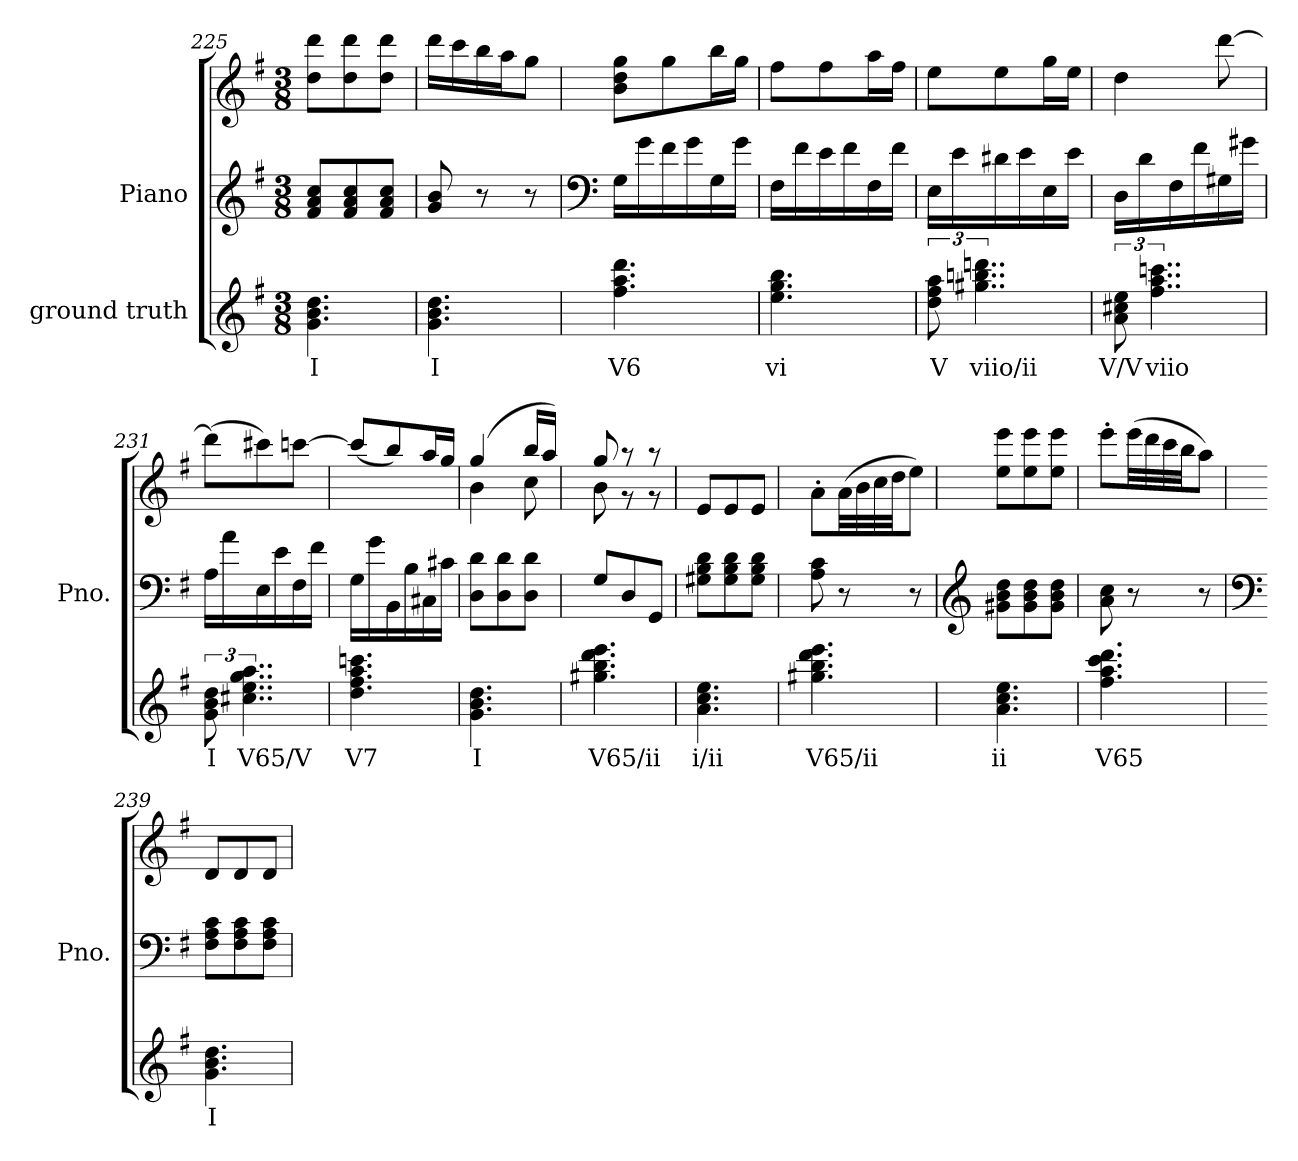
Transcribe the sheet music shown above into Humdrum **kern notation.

**kern	**text	**kern	**kern
*part2	*part2	*part1	*part1
*staff3	*staff3	*staff2	*staff1
*I"ground truth	*	*I"Piano	*
*	*	*I'Pno.	*
*	*	*clefG2	*clefG2
*k[f#]	*	*k[f#]	*k[f#]
*G:	*	*G:	*G:
*M3/8	*	*M3/8	*M3/8
=225	=225	=225	=225
4.g 4.b 4.dd	I	8f#/ 8a/ 8cc/L	8dd\ 8ddd\L
.	.	8f#/ 8a/ 8cc/	8dd\ 8ddd\
.	.	8f#/ 8a/ 8cc/J	8dd\ 8ddd\J
=226	=226	=226	=226
4.g 4.b 4.dd	I	8g/ 8b/	16ddd\LL
.	.	.	16ccc\
.	.	8r	16bb\
.	.	.	16aa\J
.	.	8r	8gg\J
=227	=227	=227	=227
*	*	*clefF4	*
4.ff# 4.aa 4.ddd	V6	16G\LL	8b\ 8dd\ 8gg\L
.	.	16g\	.
.	.	16f#\	8gg\
.	.	16g\	.
.	.	16G\	16bb\L
.	.	16g\JJ	16gg\JJ
=228	=228	=228	=228
4.ee 4.gg 4.bb	vi	16F#\LL	8ff#\L
.	.	16f#\	.
.	.	16e\	8ff#\
.	.	16f#\	.
.	.	16F#\	16aa\L
.	.	16f#\JJ	16ff#\JJ
!!LO:LB:g=z
=229	=229	=229	=229
12dd 12ff# 12aa	V	16E\LL	8ee\L
.	.	16e\	.
6..gg#X 6..bbn 6..dddn	viio/ii	.	.
.	.	16d#X\	8ee\
.	.	16e\	.
.	.	16E\	16gg\L
.	.	16e\JJ	16ee\JJ
=230	=230	=230	=230
12a 12cc#X 12ee	V/V	16D\LL	4dd\
.	.	16d\	.
6..ff# 6..aa 6..cccn	viio	.	.
.	.	16F#\	.
.	.	16f#\	.
.	.	16G#X\	[8ddd\
.	.	16g#X\JJ	.
=231	=231	=231	=231
12g 12b 12dd	I	16A\LL	(>8ddd\L]
.	.	16a\	.
6..cc#X 6..ee 6..gg 6..aa	V65/V	.	.
.	.	16E\	8ccc#X\)
.	.	16e\	.
.	.	16F#\	[8cccn\J
.	.	16f#\JJ	.
=232	=232	=232	=232
*	*	*^	*^
4.dd 4.ff# 4.aa 4.cccn	V7	4ryy	16G\LL	(>8ccc/L]	4ryy
.	.	.	16g\	.	.
.	.	.	16BB\	8bb/)	.
.	.	.	16B\	.	.
.	.	8ryy	16C#X\	16aa/L	8ryy
.	.	.	16c#X\JJ	16gg/JJ	.
*	*	*v	*v	*	*
=233	=233	=233	=233	=233
4.g 4.b 4.dd	I	8D\ 8d\L	(>4gg/	4b\
.	.	8D\ 8d\	.	.
.	.	8D\ 8d\J	16bb/LL	8cc\
.	.	.	16aa/JJ)	.
=234	=234	=234	=234	=234
4.gg#X 4.bb 4.ddd 4.eee	V65/ii	8G/L	8gg/	8b\
.	.	8D/	8r	8r
.	.	8GG/J	8r	8r
*	*	*	*v	*v
=235	=235	=235	=235
4.a 4.cc 4.ee	i/ii	8G#X\ 8B\ 8d\L	8e/L
.	.	8G#\ 8B\ 8d\	8e/
.	.	8G#\ 8B\ 8d\J	8e/J
!!LO:LB:g=z
=236	=236	=236	=236
4.gg#X 4.bb 4.ddd 4.eee	V65/ii	8A\ 8c\	8a'\L
.	.	8r	(>32a\LL
.	.	.	32b\
.	.	.	32cc\
.	.	.	32dd\JJ
.	.	8r	8ee\J)
=237	=237	=237	=237
*	*	*clefG2	*
4.a 4.cc 4.ee	ii	8g#X\ 8b\ 8dd\L	8ee\ 8eee\L
.	.	8g#\ 8b\ 8dd\	8ee\ 8eee\
.	.	8g#\ 8b\ 8dd\J	8ee\ 8eee\J
=238	=238	=238	=238
4.ff# 4.aa 4.ccc 4.ddd	V65	8a\ 8cc\	8eee'\L
.	.	8r	(>32eee\LL
.	.	.	32ddd\
.	.	.	32ccc\
.	.	.	32bb\JJ
.	.	8r	8aa\J)
=239	=239	=239	=239
*	*	*clefF4	*
4.g 4.b 4.dd	I	8F#\ 8A\ 8c\L	8d/L
.	.	8F#\ 8A\ 8c\	8d/
.	.	8F#\ 8A\ 8c\J	8d/J
=	=	=	=
*-	*-	*-	*-
